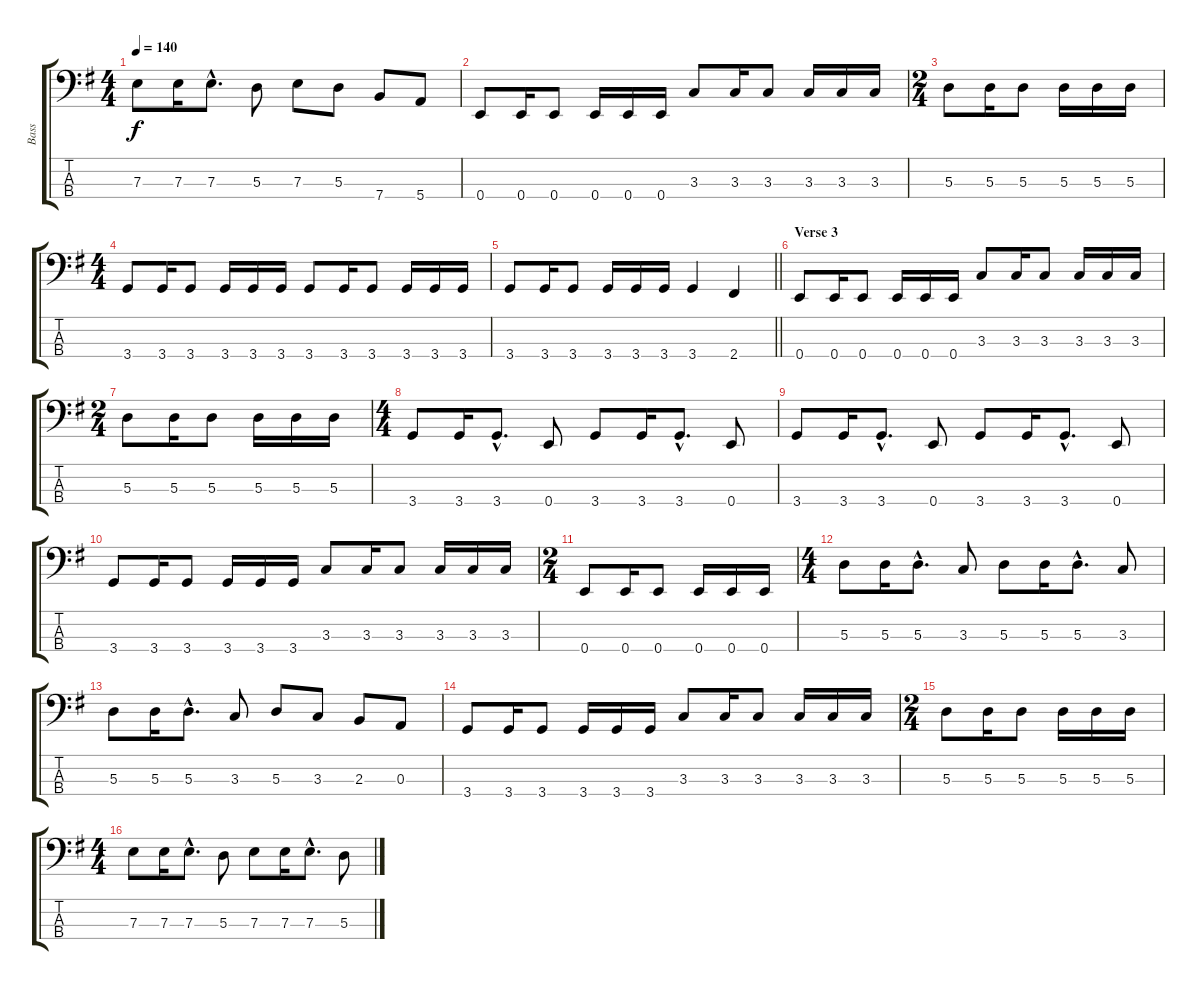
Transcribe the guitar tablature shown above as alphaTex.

\track ("Bass" "Bass") {instrument electricbasspick}
\staff {score tabs}
\tuning (G2 D2 A1 E1) {hide}
\ts (4 4)
\tempo 140
\clef f4
\ks g
7.3.8{dy f} 7.3.16 7.3{hac}.8{d} 5.3.8 7.3.8 5.3.8 7.4.8 5.4.8 |
0.4.8 0.4.16 0.4.8 0.4.16 0.4.16 0.4.16 3.3.8 3.3.16 3.3.8 3.3.16 3.3.16 3.3.16 |
\ts (2 4)
5.3.8 5.3.16 5.3.8 5.3.16 5.3.16 5.3.16 |
\ts (4 4)
3.4.8 3.4.16 3.4.8 3.4.16 3.4.16 3.4.16 3.4.8 3.4.16 3.4.8 3.4.16 3.4.16 3.4.16 |
\barLineRight lightlight
3.4.8 3.4.16 3.4.8 3.4.16 3.4.16 3.4.16 3.4.4 2.4.4 |
\section ("" "Verse 3")
0.4.8 0.4.16 0.4.8 0.4.16 0.4.16 0.4.16 3.3.8 3.3.16 3.3.8 3.3.16 3.3.16 3.3.16 |
\ts (2 4)
5.3.8 5.3.16 5.3.8 5.3.16 5.3.16 5.3.16 |
\ts (4 4)
3.4.8 3.4.16 3.4{hac}.8{d} 0.4.8 3.4.8 3.4.16 3.4{hac}.8{d} 0.4.8 |
3.4.8 3.4.16 3.4{hac}.8{d} 0.4.8 3.4.8 3.4.16 3.4{hac}.8{d} 0.4.8 |
3.4.8 3.4.16 3.4.8 3.4.16 3.4.16 3.4.16 3.3.8 3.3.16 3.3.8 3.3.16 3.3.16 3.3.16 |
\ts (2 4)
0.4.8 0.4.16 0.4.8 0.4.16 0.4.16 0.4.16 |
\ts (4 4)
5.3.8 5.3.16 5.3{hac}.8{d} 3.3.8 5.3.8 5.3.16 5.3{hac}.8{d} 3.3.8 |
5.3.8 5.3.16 5.3{hac}.8{d} 3.3.8 5.3.8 3.3.8 2.3.8 0.3.8 |
3.4.8 3.4.16 3.4.8 3.4.16 3.4.16 3.4.16 3.3.8 3.3.16 3.3.8 3.3.16 3.3.16 3.3.16 |
\ts (2 4)
5.3.8 5.3.16 5.3.8 5.3.16 5.3.16 5.3.16 |
\ts (4 4)
7.3.8 7.3.16 7.3{hac}.8{d} 5.3.8 7.3.8 7.3.16 7.3{hac}.8{d} 5.3.8
